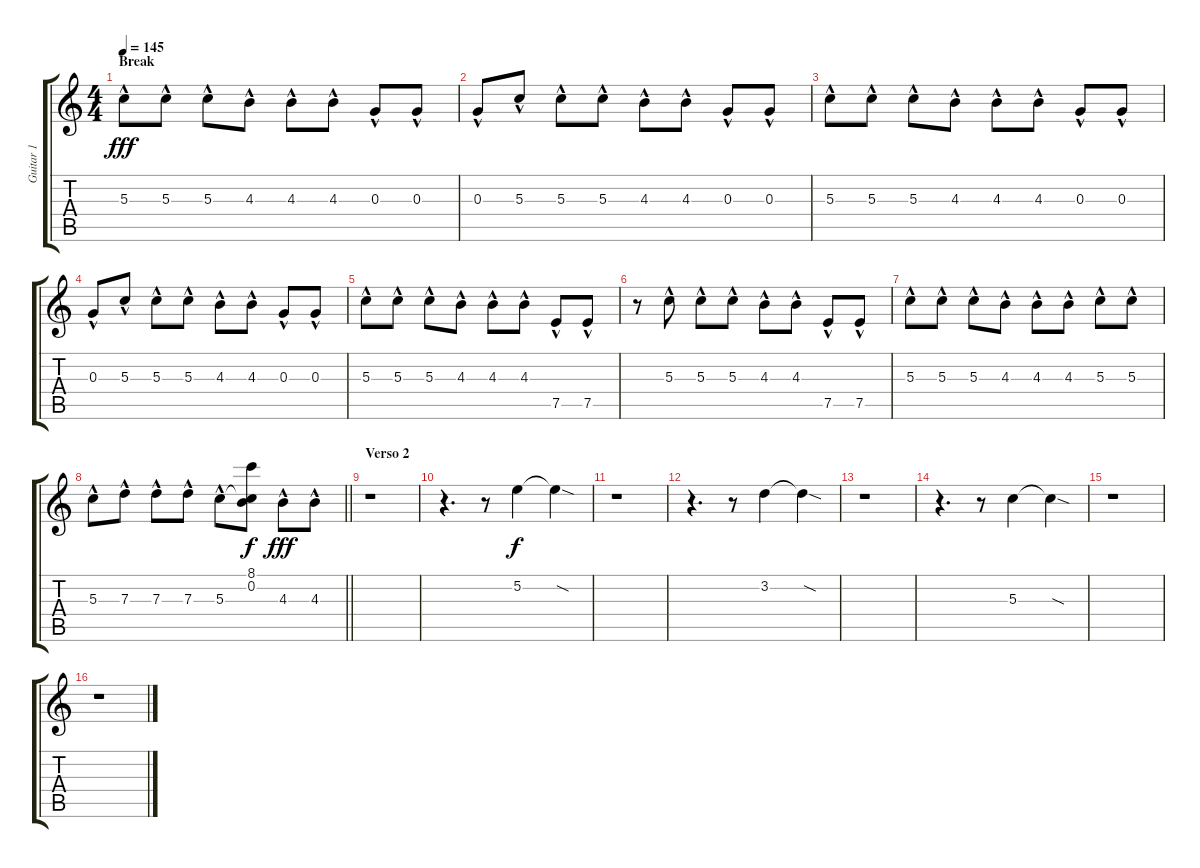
\track ("Guitar 1" "Guitar 1") {instrument acousticguitarsteel}
\staff {score tabs}
\tuning (E4 B3 G3 D3 A2 E2) {hide}
\ts (4 4)
\section ("" "Break")
\tempo 145
\clef g2
\ks c
5.3{hac}.8{dy fff} 5.3{hac}.8 5.3{hac}.8 4.3{hac}.8 4.3{hac}.8 4.3{hac}.8 0.3{hac}.8 0.3{hac}.8 |
0.3{hac}.8 5.3{hac}.8 5.3{hac}.8 5.3{hac}.8 4.3{hac}.8 4.3{hac}.8 0.3{hac}.8 0.3{hac}.8 |
5.3{hac}.8 5.3{hac}.8 5.3{hac}.8 4.3{hac}.8 4.3{hac}.8 4.3{hac}.8 0.3{hac}.8 0.3{hac}.8 |
0.3{hac}.8 5.3{hac}.8 5.3{hac}.8 5.3{hac}.8 4.3{hac}.8 4.3{hac}.8 0.3{hac}.8 0.3{hac}.8 |
5.3{hac}.8 5.3{hac}.8 5.3{hac}.8 4.3{hac}.8 4.3{hac}.8 4.3{hac}.8 7.5{hac}.8 7.5{hac}.8 |
r.8 5.3{hac}.8 5.3{hac}.8 5.3{hac}.8 4.3{hac}.8 4.3{hac}.8 7.5{hac}.8 7.5{hac}.8 |
5.3{hac}.8 5.3{hac}.8 5.3{hac}.8 4.3{hac}.8 4.3{hac}.8 4.3{hac}.8 5.3{hac}.8 5.3{hac}.8 |
\barLineRight lightlight
5.3{hac}.8 7.3{hac}.8 7.3{hac}.8 7.3{hac}.8 5.3{hac}.8 (8.1 0.2 5.3{t}).8{dy f} 4.3{hac}.8{dy fff} 4.3{hac}.8 |
\section ("" "Verso 2")
r.1 |
r.4{d} r.8 5.2.4{dy f} 5.2{sod t}.4 |
r.1 |
r.4{d} r.8 3.2.4 3.2{sod t}.4 |
r.1 |
r.4{d} r.8 5.3.4 5.3{sod t}.4 |
r.1 |
r.1
